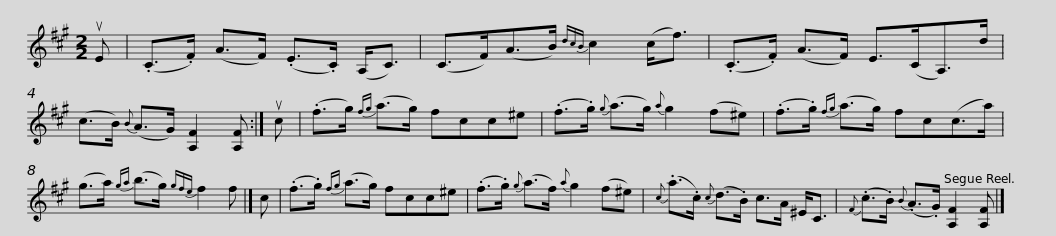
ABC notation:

X:1
L:1/8
M:2/2
I:linebreak $
K:F#min
V:1 treble
V:1
 uE | (.C>.F) (A>F) (.E>.C) (A,<C) | (C>F)(A>B){dcB} c2 (c<f) | (.C>.F) (A>F) E>(CA,>)d | (c>B){B} (A>G) [A,F]2 [A,F] :|$ %5
 uc | (.f>g){fg} (a>g) fcc^e | (.f>.g){g} (a>g){a} g2 (f^e) | (.f>.g){fg} (a>g) fc(c>a) | (g>a){ga} (b>g){gfe} f2 f |]$ %10
 c | (.f>.g){fg} (a>g) fcc^e | (.f>.g){g} (a>f){a} g2 (f^e) |{c} (.a>.c){c} (d>.B) c>A ^E<C |${F} (.c>.B){B} (.A>.G) [A,F]2 [A,F] |] %15
